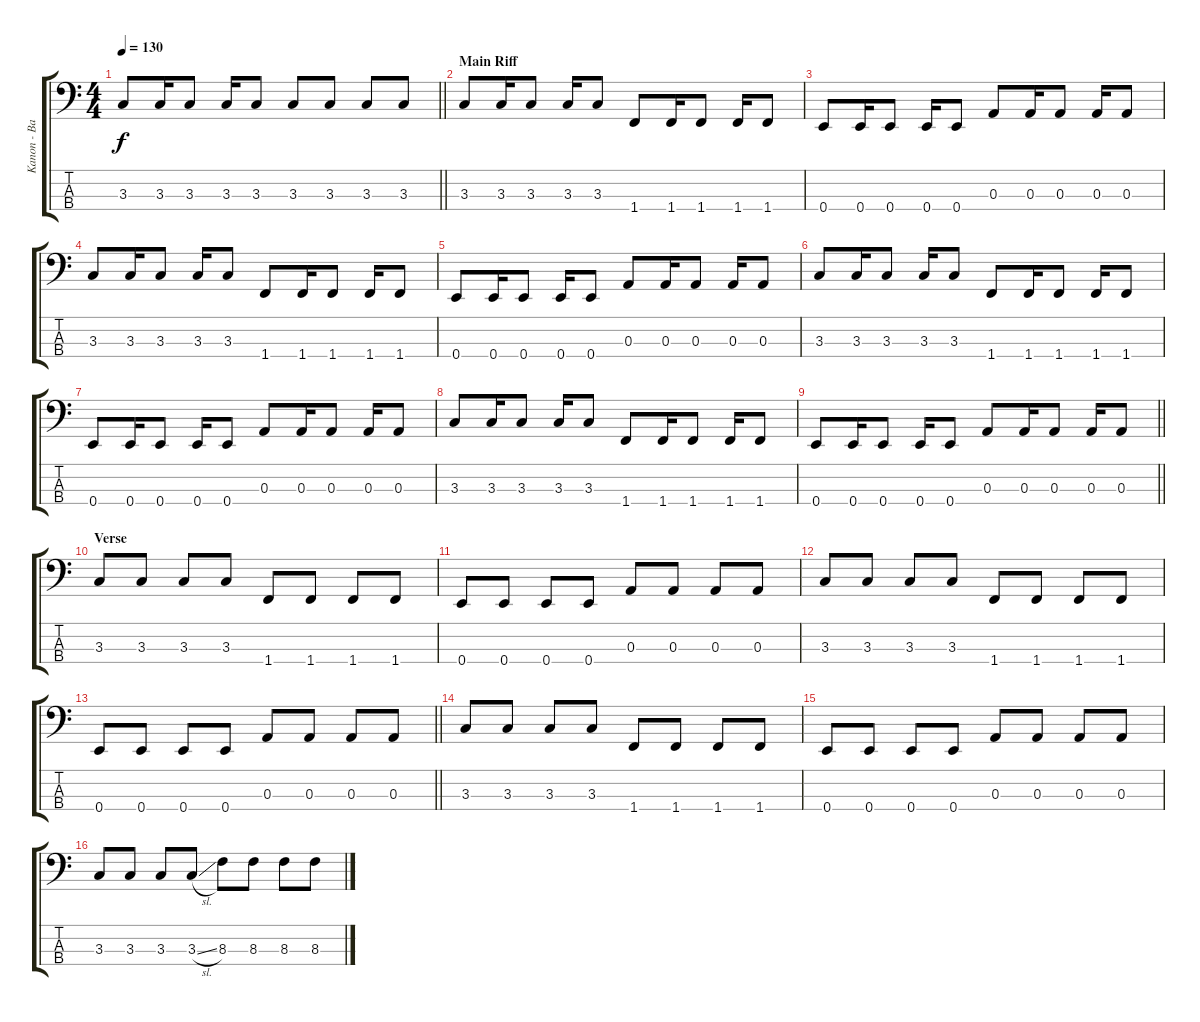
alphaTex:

\track ("Kanon - Bass" "Kanon - Ba") {instrument electricbassfinger}
\staff {score tabs}
\tuning (G2 D2 A1 E1) {hide}
\ts (4 4)
\tempo 130
\clef f4
\barLineRight lightlight
\ks c
3.3.8{dy f} 3.3.16 3.3.8 3.3.16 3.3.8 3.3.8 3.3.8 3.3.8 3.3.8 |
\section ("" "Main Riff")
3.3.8 3.3.16 3.3.8 3.3.16 3.3.8 1.4.8 1.4.16 1.4.8 1.4.16 1.4.8 |
0.4.8 0.4.16 0.4.8 0.4.16 0.4.8 0.3.8 0.3.16 0.3.8 0.3.16 0.3.8 |
3.3.8 3.3.16 3.3.8 3.3.16 3.3.8 1.4.8 1.4.16 1.4.8 1.4.16 1.4.8 |
0.4.8 0.4.16 0.4.8 0.4.16 0.4.8 0.3.8 0.3.16 0.3.8 0.3.16 0.3.8 |
3.3.8 3.3.16 3.3.8 3.3.16 3.3.8 1.4.8 1.4.16 1.4.8 1.4.16 1.4.8 |
0.4.8 0.4.16 0.4.8 0.4.16 0.4.8 0.3.8 0.3.16 0.3.8 0.3.16 0.3.8 |
3.3.8 3.3.16 3.3.8 3.3.16 3.3.8 1.4.8 1.4.16 1.4.8 1.4.16 1.4.8 |
\barLineRight lightlight
0.4.8 0.4.16 0.4.8 0.4.16 0.4.8 0.3.8 0.3.16 0.3.8 0.3.16 0.3.8 |
\section ("" "Verse")
3.3.8 3.3.8 3.3.8 3.3.8 1.4.8 1.4.8 1.4.8 1.4.8 |
0.4.8 0.4.8 0.4.8 0.4.8 0.3.8 0.3.8 0.3.8 0.3.8 |
3.3.8 3.3.8 3.3.8 3.3.8 1.4.8 1.4.8 1.4.8 1.4.8 |
\barLineRight lightlight
0.4.8 0.4.8 0.4.8 0.4.8 0.3.8 0.3.8 0.3.8 0.3.8 |
3.3.8 3.3.8 3.3.8 3.3.8 1.4.8 1.4.8 1.4.8 1.4.8 |
0.4.8 0.4.8 0.4.8 0.4.8 0.3.8 0.3.8 0.3.8 0.3.8 |
3.3.8 3.3.8 3.3.8 3.3{sl}.8 8.3.8 8.3.8 8.3.8 8.3.8
